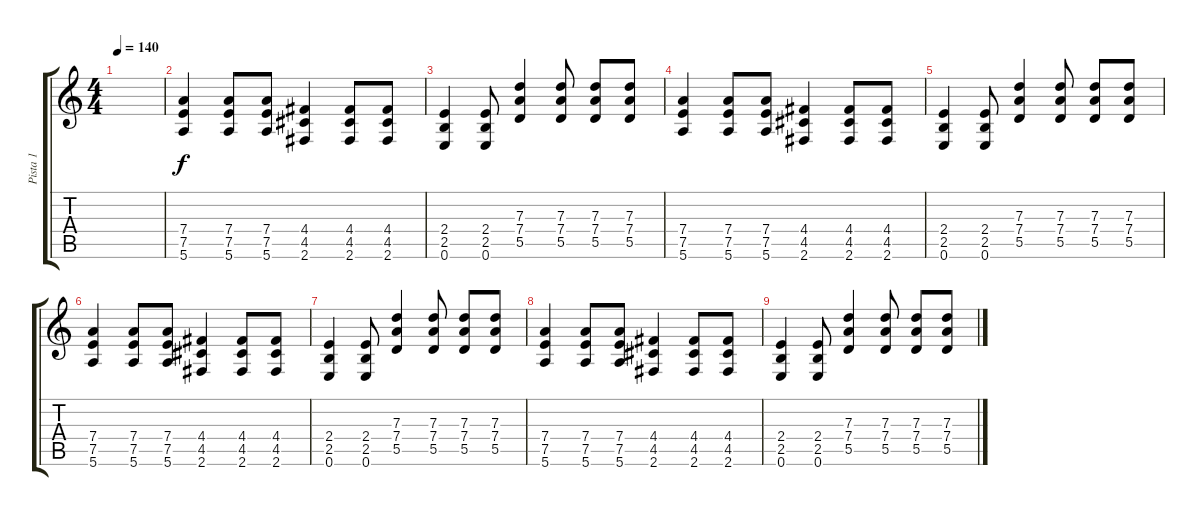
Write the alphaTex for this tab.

\track ("Pista 1" "Pista 1") {instrument overdrivenguitar}
\staff {score tabs}
\tuning (E4 B3 G3 D3 A2 E2) {hide}
\ts (4 4)
\tempo 140
\clef g2
\ks c
|
(7.4 7.5 5.6).4 (7.4 7.5 5.6).8 (7.4 7.5 5.6).8 (4.4 4.5 2.6).4 (4.4 4.5 2.6).8 (4.4 4.5 2.6).8 |
(2.4 2.5 0.6).4 (2.4 2.5 0.6).8 (7.3 7.4 5.5).4 (7.3 7.4 5.5).8 (7.3 7.4 5.5).8 (7.3 7.4 5.5).8 |
(7.4 7.5 5.6).4 (7.4 7.5 5.6).8 (7.4 7.5 5.6).8 (4.4 4.5 2.6).4 (4.4 4.5 2.6).8 (4.4 4.5 2.6).8 |
(2.4 2.5 0.6).4 (2.4 2.5 0.6).8 (7.3 7.4 5.5).4 (7.3 7.4 5.5).8 (7.3 7.4 5.5).8 (7.3 7.4 5.5).8 |
(7.4 7.5 5.6).4 (7.4 7.5 5.6).8 (7.4 7.5 5.6).8 (4.4 4.5 2.6).4 (4.4 4.5 2.6).8 (4.4 4.5 2.6).8 |
(2.4 2.5 0.6).4 (2.4 2.5 0.6).8 (7.3 7.4 5.5).4 (7.3 7.4 5.5).8 (7.3 7.4 5.5).8 (7.3 7.4 5.5).8 |
(7.4 7.5 5.6).4 (7.4 7.5 5.6).8 (7.4 7.5 5.6).8 (4.4 4.5 2.6).4 (4.4 4.5 2.6).8 (4.4 4.5 2.6).8 |
(2.4 2.5 0.6).4 (2.4 2.5 0.6).8 (7.3 7.4 5.5).4 (7.3 7.4 5.5).8 (7.3 7.4 5.5).8 (7.3 7.4 5.5).8
